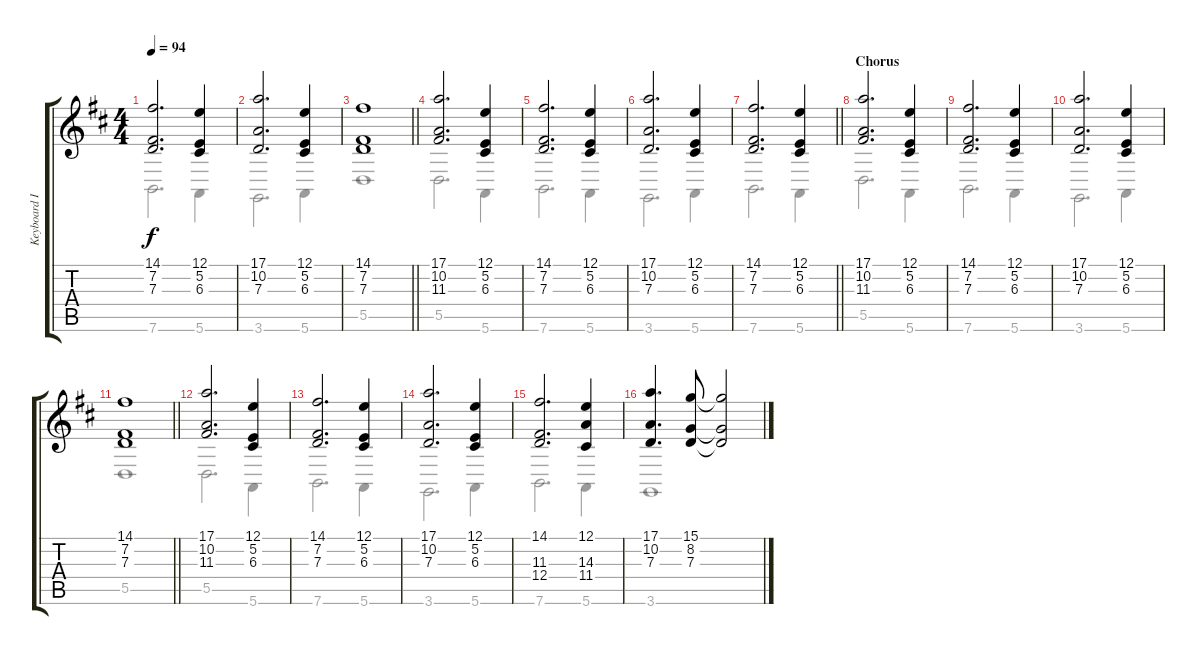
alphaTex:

\track ("Keyboard I" "Keyboard I") {instrument stringensemble1}
\staff {score tabs}
\tuning (E4 B3 G3 D3 A2 E2) {hide}
\voice
\ts (4 4)
\tempo 94
\clef g2
\ks d
(14.1 7.2 7.3).2{d dy f} (12.1 5.2 6.3).4 |
(17.1 10.2 7.3).2{d} (12.1 5.2 6.3).4 |
\barLineRight lightlight
(14.1 7.2 7.3).1 |
\section ("" "")
(17.1 10.2 11.3).2{d} (12.1 5.2 6.3).4 |
(14.1 7.2 7.3).2{d} (12.1 5.2 6.3).4 |
(17.1 10.2 7.3).2{d} (12.1 5.2 6.3).4 |
\barLineRight lightlight
(14.1 7.2 7.3).2{d} (12.1 5.2 6.3).4 |
\section ("" "Chorus")
(17.1 10.2 11.3).2{d} (12.1 5.2 6.3).4 |
(14.1 7.2 7.3).2{d} (12.1 5.2 6.3).4 |
(17.1 10.2 7.3).2{d} (12.1 5.2 6.3).4 |
\barLineRight lightlight
(14.1 7.2 7.3).1 |
\section ("" "")
(17.1 10.2 11.3).2{d} (12.1 5.2 6.3).4 |
(14.1 7.2 7.3).2{d} (12.1 5.2 6.3).4 |
(17.1 10.2 7.3).2{d} (12.1 5.2 6.3).4 |
(14.1 11.3 12.4).2{d} (12.1 14.3 11.4).4 |
(17.1 10.2 7.3).4{d} (15.1 8.2 7.3).8 (15.1{t} 8.2{t} 7.3{t}).2
\voice
\clef g2
\ottava regular
\simile none
\ks d
7.6.2{d dy f} 5.6.4 |
3.6.2{d} 5.6.4 |
\barLineRight lightlight
5.5.1 |
5.5.2{d} 5.6.4 |
7.6.2{d} 5.6.4 |
3.6.2{d} 5.6.4 |
\barLineRight lightlight
7.6.2{d} 5.6.4 |
5.5.2{d} 5.6.4 |
7.6.2{d} 5.6.4 |
3.6.2{d} 5.6.4 |
\barLineRight lightlight
5.5.1 |
5.5.2{d} 5.6.4 |
7.6.2{d} 5.6.4 |
3.6.2{d} 5.6.4 |
7.6.2{d} 5.6.4 |
3.6.1
